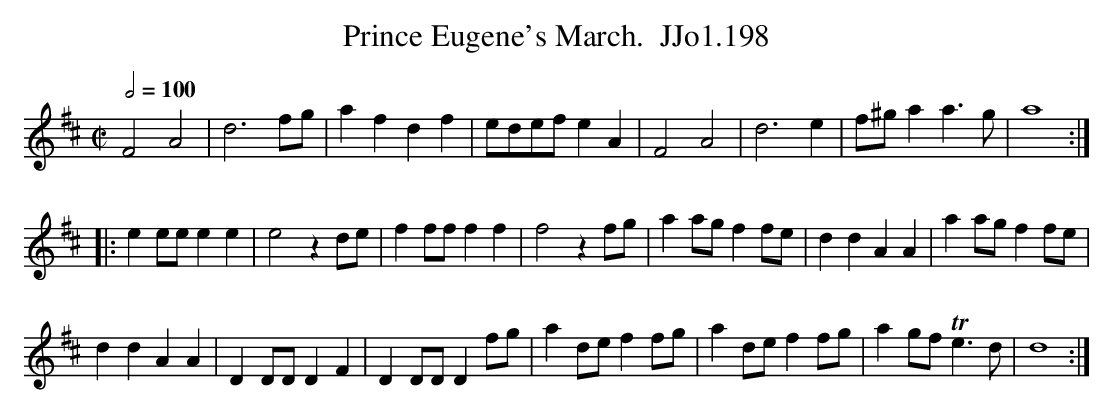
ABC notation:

X:1
T:Prince Eugene's March.  JJo1.198
M:C|
L:1/4
Q:1/2=100
K:D
F2A2 | d3f/g/ | afdf | e/d/e/f/ eA |\
F2A2 | d3 e| f/^g/ aa>g | a4 :|
|: ee/e/ee | e2zd/e/ | ff/f/ff | f2 zf/g/ |\
aa/g/ff/e/| ddAA | aa/g/ff/e/ |
ddAA |DD/D/DF | DD/D/Df/g/ | ad/e/ff/g/ | ad/e/ff/g/ | a g/f/ Te>d | d4 :|
